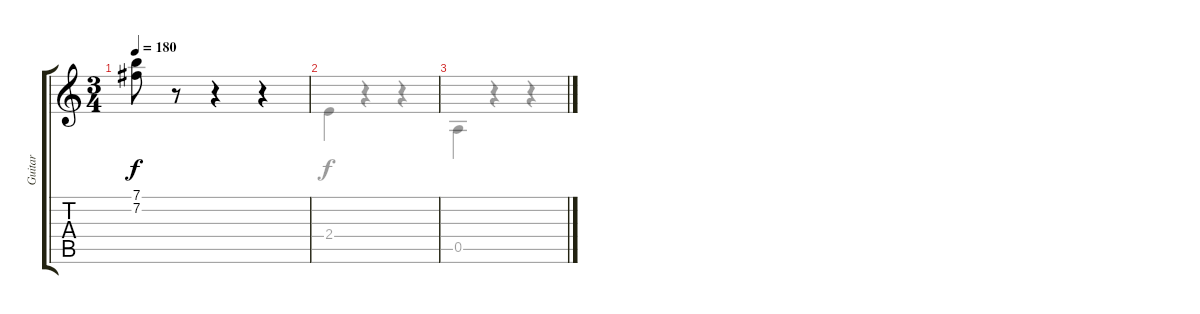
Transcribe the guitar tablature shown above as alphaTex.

\track ("Guitar" "Guitar") {instrument acousticguitarnylon}
\staff {score tabs}
\tuning (E4 B3 G3 D3 A2 E2) {hide}
\voice
\ts (3 4)
\tempo 180
\clef g2
\ks c
(7.1 7.2).8{dy f} r.8 r.4 r.4 |
|
\voice
\clef g2
\ottava regular
\simile none
\ks c
|
2.4.4 r.4 r.4 |
0.5.4 r.4 r.4
